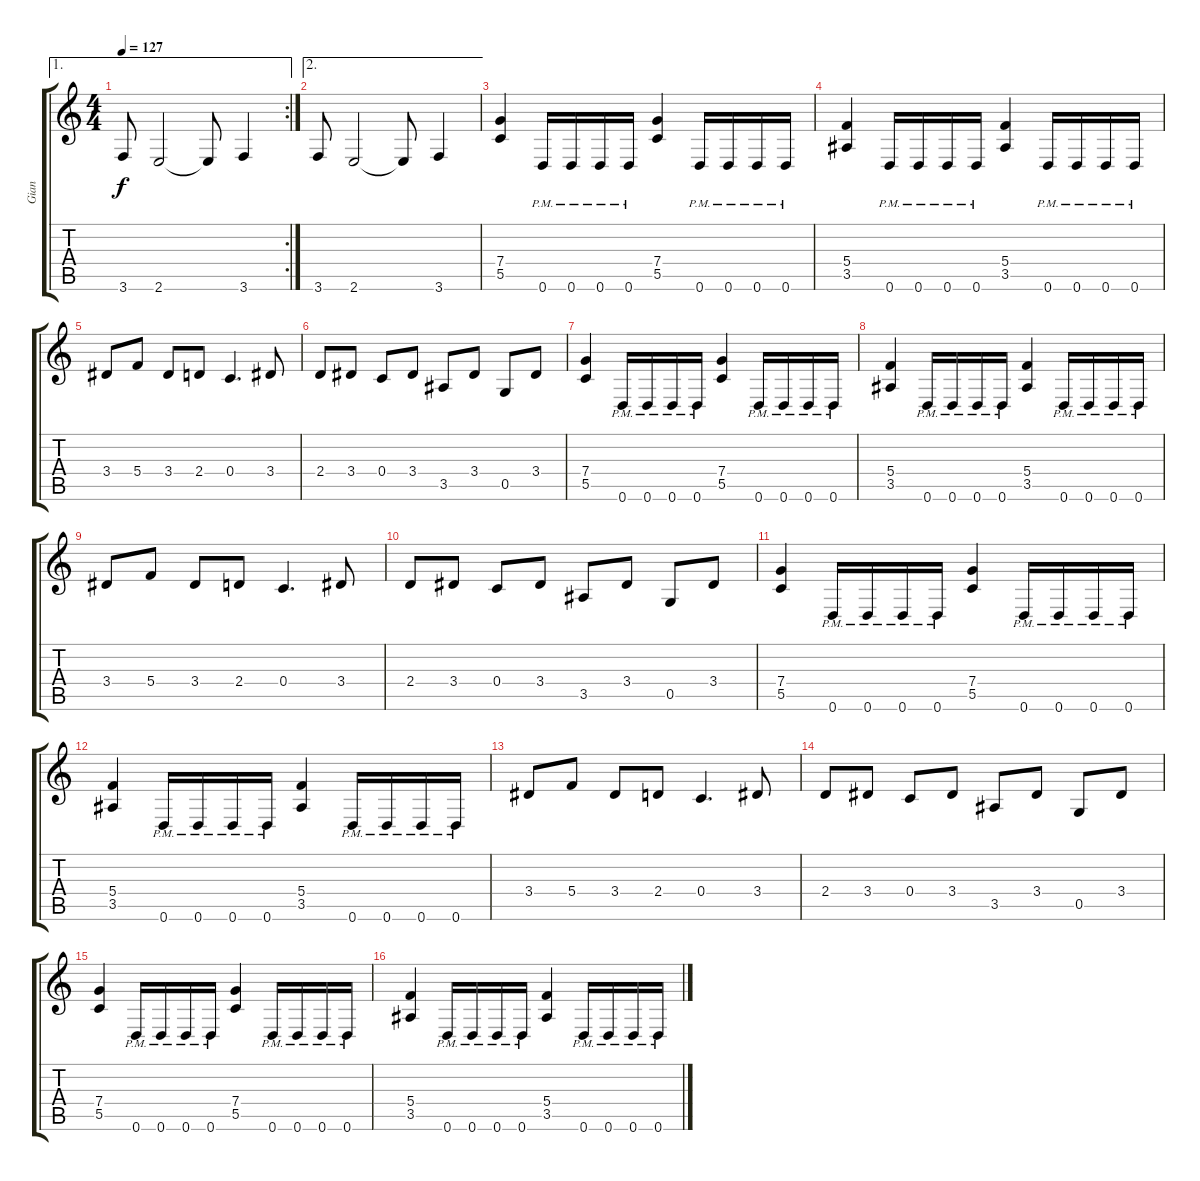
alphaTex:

\track ("Gian" "Gian") {instrument distortionguitar}
\staff {score tabs}
\tuning (D4 A3 F3 C3 G2 D2) {hide}
\ae 1
\rc 2
\ts (4 4)
\tempo 127
\clef g2
\ks c
3.6.8{dy f} 2.6.2 2.6{t}.8 3.6.4 |
\ae 2
3.6.8 2.6.2 2.6{t}.8 3.6.4 |
(7.4 5.5).4 0.6{pm}.16 0.6{pm}.16 0.6{pm}.16 0.6{pm}.16 (7.4 5.5).4 0.6{pm}.16 0.6{pm}.16 0.6{pm}.16 0.6{pm}.16 |
(5.4 3.5).4 0.6{pm}.16 0.6{pm}.16 0.6{pm}.16 0.6{pm}.16 (5.4 3.5).4 0.6{pm}.16 0.6{pm}.16 0.6{pm}.16 0.6{pm}.16 |
3.4.8 5.4.8 3.4.8 2.4.8 0.4.4{d} 3.4.8 |
2.4.8 3.4.8 0.4.8 3.4.8 3.5.8 3.4.8 0.5.8 3.4.8 |
(7.4 5.5).4 0.6{pm}.16 0.6{pm}.16 0.6{pm}.16 0.6{pm}.16 (7.4 5.5).4 0.6{pm}.16 0.6{pm}.16 0.6{pm}.16 0.6{pm}.16 |
(5.4 3.5).4 0.6{pm}.16 0.6{pm}.16 0.6{pm}.16 0.6{pm}.16 (5.4 3.5).4 0.6{pm}.16 0.6{pm}.16 0.6{pm}.16 0.6{pm}.16 |
3.4.8 5.4.8 3.4.8 2.4.8 0.4.4{d} 3.4.8 |
2.4.8 3.4.8 0.4.8 3.4.8 3.5.8 3.4.8 0.5.8 3.4.8 |
(7.4 5.5).4 0.6{pm}.16 0.6{pm}.16 0.6{pm}.16 0.6{pm}.16 (7.4 5.5).4 0.6{pm}.16 0.6{pm}.16 0.6{pm}.16 0.6{pm}.16 |
(5.4 3.5).4 0.6{pm}.16 0.6{pm}.16 0.6{pm}.16 0.6{pm}.16 (5.4 3.5).4 0.6{pm}.16 0.6{pm}.16 0.6{pm}.16 0.6{pm}.16 |
3.4.8 5.4.8 3.4.8 2.4.8 0.4.4{d} 3.4.8 |
2.4.8 3.4.8 0.4.8 3.4.8 3.5.8 3.4.8 0.5.8 3.4.8 |
(7.4 5.5).4 0.6{pm}.16 0.6{pm}.16 0.6{pm}.16 0.6{pm}.16 (7.4 5.5).4 0.6{pm}.16 0.6{pm}.16 0.6{pm}.16 0.6{pm}.16 |
(5.4 3.5).4 0.6{pm}.16 0.6{pm}.16 0.6{pm}.16 0.6{pm}.16 (5.4 3.5).4 0.6{pm}.16 0.6{pm}.16 0.6{pm}.16 0.6{pm}.16
